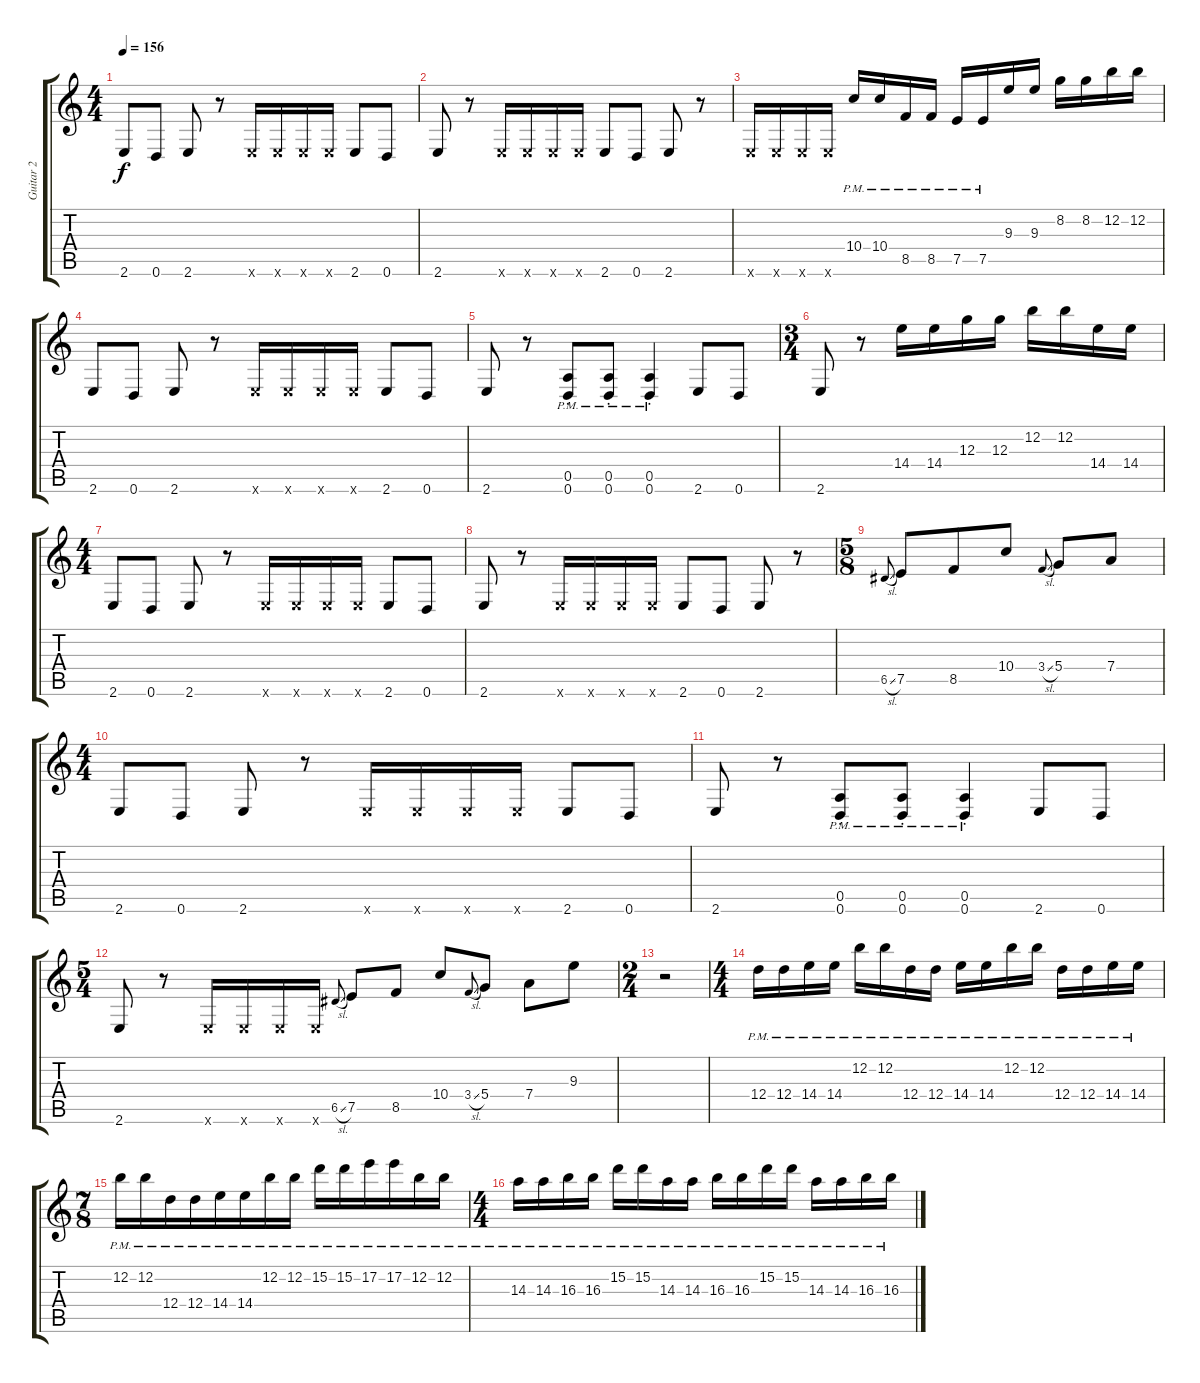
\track ("Guitar 2" "Guitar 2") {instrument distortionguitar}
\staff {score tabs}
\tuning (E4 B3 G3 D3 A2 D2) {hide}
\ts (4 4)
\tempo 156
\clef g2
\ks c
2.6.8{dy f} 0.6.8 2.6.8 r.8 2.6{x}.16 2.6{x}.16 2.6{x}.16 2.6{x}.16 2.6.8 0.6.8 |
2.6.8 r.8 2.6{x}.16 2.6{x}.16 2.6{x}.16 2.6{x}.16 2.6.8 0.6.8 2.6.8 r.8 |
2.6{x}.16 2.6{x}.16 2.6{x}.16 2.6{x}.16 10.4{pm}.16 10.4{pm}.16 8.5{pm}.16 8.5{pm}.16 7.5{pm}.16 7.5{pm}.16 9.3.16 9.3.16 8.2.16 8.2.16 12.2.16 12.2.16 |
2.6.8 0.6.8 2.6.8 r.8 2.6{x}.16 2.6{x}.16 2.6{x}.16 2.6{x}.16 2.6.8 0.6.8 |
2.6.8 r.8 (0.5{pm st} 0.6{pm st}).8 (0.5{pm st} 0.6{pm st}).8 (0.5{pm st} 0.6{pm st}).4 2.6.8 0.6.8 |
\ts (3 4)
2.6.8 r.8 14.4.16 14.4.16 12.3.16 12.3.16 12.2.16 12.2.16 14.4.16 14.4.16 |
\ts (4 4)
2.6.8 0.6.8 2.6.8 r.8 2.6{x}.16 2.6{x}.16 2.6{x}.16 2.6{x}.16 2.6.8 0.6.8 |
2.6.8 r.8 2.6{x}.16 2.6{x}.16 2.6{x}.16 2.6{x}.16 2.6.8 0.6.8 2.6.8 r.8 |
\ts (5 8)
6.5{sl}.8{gr onbeat} 7.5.8 8.5.8 10.4.8 3.4{sl}.8{gr onbeat} 5.4.8 7.4.8 |
\ts (4 4)
2.6.8 0.6.8 2.6.8 r.8 2.6{x}.16 2.6{x}.16 2.6{x}.16 2.6{x}.16 2.6.8 0.6.8 |
2.6.8 r.8 (0.5{pm st} 0.6{pm st}).8 (0.5{pm st} 0.6{pm st}).8 (0.5{pm st} 0.6{pm st}).4 2.6.8 0.6.8 |
\ts (5 4)
2.6.8 r.8 2.6{x}.16 2.6{x}.16 2.6{x}.16 2.6{x}.16 6.5{sl}.8{gr onbeat} 7.5.8 8.5.8 10.4.8 3.4{sl}.8{gr onbeat} 5.4.8 7.4.8 9.3.8 |
\ts (2 4)
r.2 |
\ts (4 4)
12.4{pm}.16 12.4{pm}.16 14.4{pm}.16 14.4{pm}.16 12.2{pm}.16 12.2{pm}.16 12.4{pm}.16 12.4{pm}.16 14.4{pm}.16 14.4{pm}.16 12.2{pm}.16 12.2{pm}.16 12.4{pm}.16 12.4{pm}.16 14.4{pm}.16 14.4{pm}.16 |
\ts (7 8)
12.2{pm}.16 12.2{pm}.16 12.4{pm}.16 12.4{pm}.16 14.4{pm}.16 14.4{pm}.16 12.2{pm}.16 12.2{pm}.16 15.2{pm}.16 15.2{pm}.16 17.2{pm}.16 17.2{pm}.16 12.2{pm}.16 12.2{pm}.16 |
\ts (4 4)
14.3{pm}.16 14.3{pm}.16 16.3{pm}.16 16.3{pm}.16 15.2{pm}.16 15.2{pm}.16 14.3{pm}.16 14.3{pm}.16 16.3{pm}.16 16.3{pm}.16 15.2{pm}.16 15.2{pm}.16 14.3{pm}.16 14.3{pm}.16 16.3{pm}.16 16.3{pm}.16
